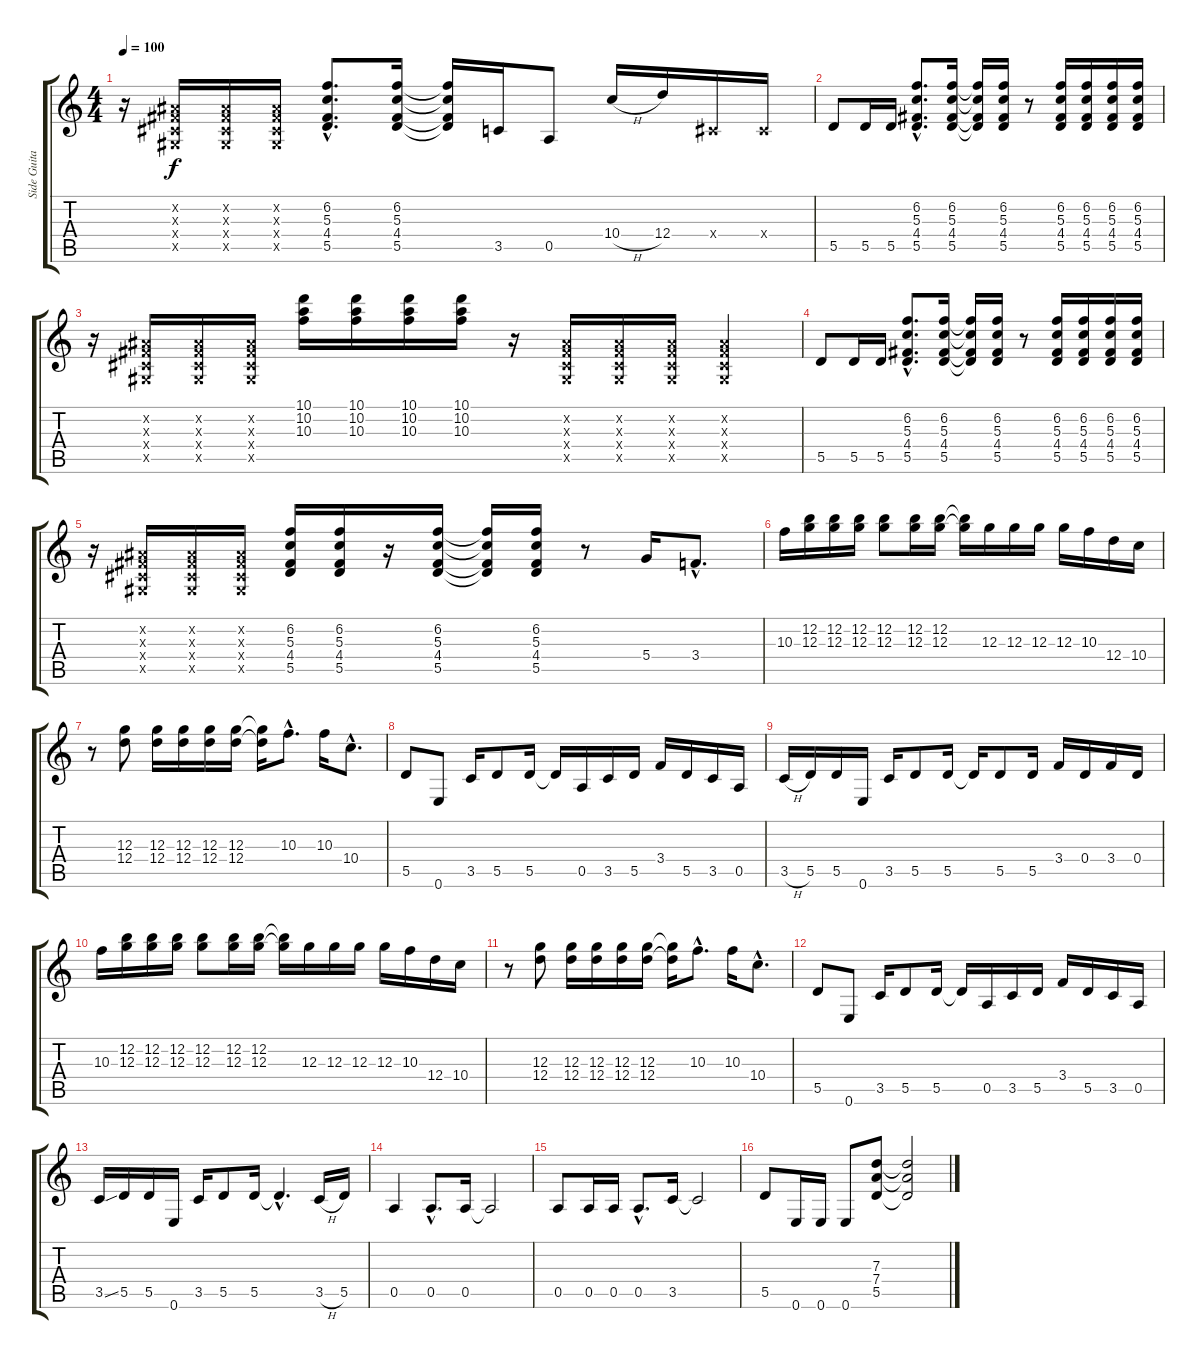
\track ("Side Guitar" "Side Guita") {instrument distortionguitar}
\staff {score tabs}
\tuning (E4 B3 G3 D3 A2 E2) {hide}
\ts (4 4)
\tempo 100
\clef g2
\ks c
r.16{dy f} (-1.2{x} -1.3{x} -1.4{x} -1.5{x}).16 (-1.2{x} -1.3{x} -1.4{x} -1.5{x}).16 (-1.2{x} -1.3{x} -1.4{x} -1.5{x}).16 (6.2{hac} 5.3{hac} 4.4{hac} 5.5{hac}).8{d} (6.2 5.3 4.4 5.5).16 (6.2{t} 5.3{t} 4.4{t} 5.5{t}).16 3.5.16 0.5.8 10.4{h}.16 12.4.16 -1.4{x}.16 -1.4{x}.16 |
5.5.8 5.5.16 5.5.16 (6.2{hac} 5.3{hac} 4.4{hac} 5.5{hac}).8{d} (6.2 5.3 4.4 5.5).16 (6.2{t} 5.3{t} 4.4{t} 5.5{t}).16 (6.2 5.3 4.4 5.5).16 r.8 (6.2 5.3 4.4 5.5).16 (6.2 5.3 4.4 5.5).16 (6.2 5.3 4.4 5.5).16 (6.2 5.3 4.4 5.5).16 |
r.16 (-1.2{x} -1.3{x} -1.4{x} -1.5{x}).16 (-1.2{x} -1.3{x} -1.4{x} -1.5{x}).16 (-1.2{x} -1.3{x} -1.4{x} -1.5{x}).16 (10.1 10.2 10.3).16 (10.1 10.2 10.3).16 (10.1 10.2 10.3).16 (10.1 10.2 10.3).16 r.16 (-1.2{x} -1.3{x} -1.4{x} -1.5{x}).16 (-1.2{x} -1.3{x} -1.4{x} -1.5{x}).16 (-1.2{x} -1.3{x} -1.4{x} -1.5{x}).16 (-1.2{x} -1.3{x} -1.4{x} -1.5{x}).4 |
5.5.8 5.5.16 5.5.16 (6.2{hac} 5.3{hac} 4.4{hac} 5.5{hac}).8{d} (6.2 5.3 4.4 5.5).16 (6.2{t} 5.3{t} 4.4{t} 5.5{t}).16 (6.2 5.3 4.4 5.5).16 r.8 (6.2 5.3 4.4 5.5).16 (6.2 5.3 4.4 5.5).16 (6.2 5.3 4.4 5.5).16 (6.2 5.3 4.4 5.5).16 |
r.16 (-1.2{x} -1.3{x} -1.4{x} -1.5{x}).16 (-1.2{x} -1.3{x} -1.4{x} -1.5{x}).16 (-1.2{x} -1.3{x} -1.4{x} -1.5{x}).16 (6.2 5.3 4.4 5.5).16 (6.2 5.3 4.4 5.5).16 r.16 (6.2 5.3 4.4 5.5).16 (6.2{t} 5.3{t} 4.4{t} 5.5{t}).16 (6.2 5.3 4.4 5.5).16 r.8 5.4.16 3.4{hac}.8{d} |
10.3.16 (12.2 12.3).16 (12.2 12.3).16 (12.2 12.3).16 (12.2 12.3).8 (12.2 12.3).16 (12.2 12.3).16 (12.2{t} 12.3{t}).16 12.3.16 12.3.16 12.3.16 12.3.16 10.3.16 12.4.16 10.4.16 |
r.8 (12.3 12.4).8 (12.3 12.4).16 (12.3 12.4).16 (12.3 12.4).16 (12.3 12.4).16 (12.3{t} 12.4{t}).16 10.3{hac}.8{d} 10.3.16 10.4{hac}.8{d} |
5.5.8 0.6.8 3.5.16 5.5.8 5.5.16 5.5{t}.16 0.5.16 3.5.16 5.5.16 3.4.16 5.5.16 3.5.16 0.5.16 |
3.5{h}.16 5.5.16 5.5.16 0.6.16 3.5.16 5.5.8 5.5.16 5.5{t}.16 5.5.8 5.5.16 3.4.16 0.4.16 3.4.16 0.4.16 |
10.3.16 (12.2 12.3).16 (12.2 12.3).16 (12.2 12.3).16 (12.2 12.3).8 (12.2 12.3).16 (12.2 12.3).16 (12.2{t} 12.3{t}).16 12.3.16 12.3.16 12.3.16 12.3.16 10.3.16 12.4.16 10.4.16 |
r.8 (12.3 12.4).8 (12.3 12.4).16 (12.3 12.4).16 (12.3 12.4).16 (12.3 12.4).16 (12.3{t} 12.4{t}).16 10.3{hac}.8{d} 10.3.16 10.4{hac}.8{d} |
5.5.8 0.6.8 3.5.16 5.5.8 5.5.16 5.5{t}.16 0.5.16 3.5.16 5.5.16 3.4.16 5.5.16 3.5.16 0.5.16 |
3.5{ss}.16 5.5.16 5.5.16 0.6.16 3.5.16 5.5.8 5.5.16 5.5{hac t}.4{d} 3.5{h}.16 5.5.16 |
0.5.4 0.5{hac}.8{d} 0.5.16 0.5{t}.2 |
0.5.8 0.5.16 0.5.16 0.5{hac}.8{d} 3.5.16 3.5{t}.2 |
5.5.8 0.6.16 0.6.16 0.6.8 (7.3 7.4 5.5).8 (7.3{t} 7.4{t} 5.5{t}).2
